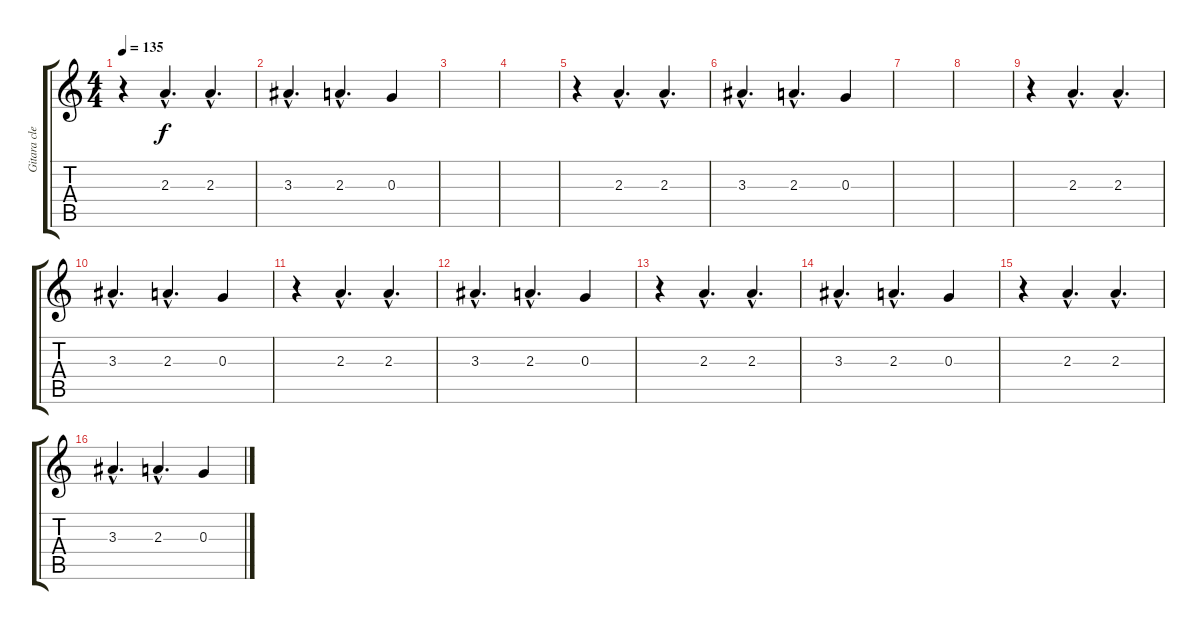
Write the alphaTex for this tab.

\track ("Gitara clean 1" "Gitara cle") {instrument electricguitarclean}
\staff {score tabs}
\tuning (E4 B3 G3 D3 A2 E2) {hide}
\ts (4 4)
\tempo 135
\clef g2
\ks c
r.4{dy f} 2.3{hac}.4{d} 2.3{hac}.4{d} |
3.3{hac}.4{d} 2.3{hac}.4{d} 0.3.4 |
|
|
r.4 2.3{hac}.4{d} 2.3{hac}.4{d} |
3.3{hac}.4{d} 2.3{hac}.4{d} 0.3.4 |
|
|
r.4 2.3{hac}.4{d} 2.3{hac}.4{d} |
3.3{hac}.4{d} 2.3{hac}.4{d} 0.3.4 |
r.4 2.3{hac}.4{d} 2.3{hac}.4{d} |
3.3{hac}.4{d} 2.3{hac}.4{d} 0.3.4 |
r.4 2.3{hac}.4{d} 2.3{hac}.4{d} |
3.3{hac}.4{d} 2.3{hac}.4{d} 0.3.4 |
r.4 2.3{hac}.4{d} 2.3{hac}.4{d} |
3.3{hac}.4{d} 2.3{hac}.4{d} 0.3.4
